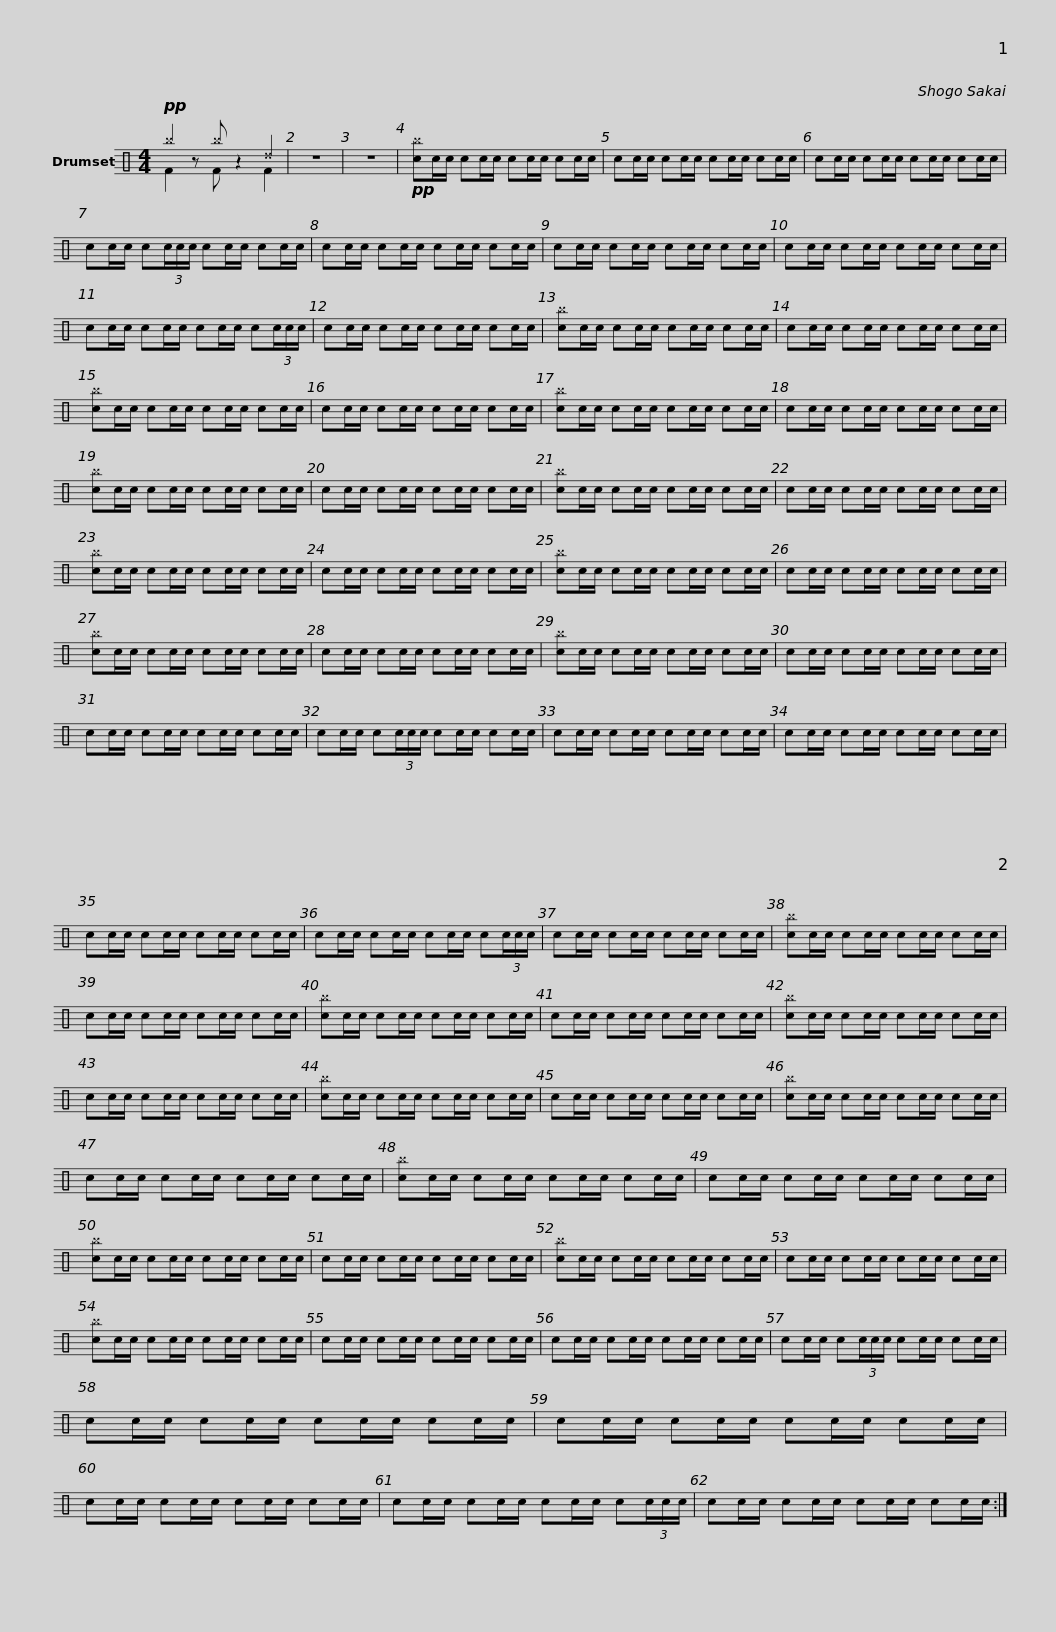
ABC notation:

X:1
%%score ( 1 2 )
L:1/8
M:4/4
I:linebreak $
K:C
V:1 perc
K:none
V:2 perc
K:none
V:1
!pp! ^b2 z ^b z2 ^d2 | z8 | z8 |!pp! [c^b]c/c/ cc/c/ cc/c/ cc/c/ | cc/c/ cc/c/ cc/c/ cc/c/ | %5
 cc/c/ cc/c/ cc/c/ cc/c/ |$ cc/c/ c(3c/c/c/ cc/c/ cc/c/ | cc/c/ cc/c/ cc/c/ cc/c/ | cc/c/ cc/c/ cc/c/ cc/c/ | cc/c/ cc/c/ cc/c/ cc/c/ |$ %10
 cc/c/ cc/c/ cc/c/ c(3c/c/c/ | cc/c/ cc/c/ cc/c/ cc/c/ | [c^b]c/c/ cc/c/ cc/c/ cc/c/ | cc/c/ cc/c/ cc/c/ cc/c/ |$ [c^b]c/c/ cc/c/ cc/c/ cc/c/ | %15
 cc/c/ cc/c/ cc/c/ cc/c/ | [c^b]c/c/ cc/c/ cc/c/ cc/c/ | cc/c/ cc/c/ cc/c/ cc/c/ |$ [c^b]c/c/ cc/c/ cc/c/ cc/c/ | cc/c/ cc/c/ cc/c/ cc/c/ | %20
 [c^b]c/c/ cc/c/ cc/c/ cc/c/ | cc/c/ cc/c/ cc/c/ cc/c/ |$ [c^b]c/c/ cc/c/ cc/c/ cc/c/ | cc/c/ cc/c/ cc/c/ cc/c/ | [c^b]c/c/ cc/c/ cc/c/ cc/c/ | %25
 cc/c/ cc/c/ cc/c/ cc/c/ |$ [c^b]c/c/ cc/c/ cc/c/ cc/c/ | cc/c/ cc/c/ cc/c/ cc/c/ | [c^b]c/c/ cc/c/ cc/c/ cc/c/ | cc/c/ cc/c/ cc/c/ cc/c/ |$ %30
 cc/c/ cc/c/ cc/c/ cc/c/ | cc/c/ c(3c/c/c/ cc/c/ cc/c/ | cc/c/ cc/c/ cc/c/ cc/c/ |$ cc/c/ cc/c/ cc/c/ cc/c/ | cc/c/ cc/c/ cc/c/ cc/c/ | %35
 cc/c/ cc/c/ cc/c/ c(3c/c/c/ | cc/c/ cc/c/ cc/c/ cc/c/ |$ [c^b]c/c/ cc/c/ cc/c/ cc/c/ | cc/c/ cc/c/ cc/c/ cc/c/ | [c^b]c/c/ cc/c/ cc/c/ cc/c/ | %40
 cc/c/ cc/c/ cc/c/ cc/c/ |$ [c^b]c/c/ cc/c/ cc/c/ cc/c/ | cc/c/ cc/c/ cc/c/ cc/c/ | [c^b]c/c/ cc/c/ cc/c/ cc/c/ | cc/c/ cc/c/ cc/c/ cc/c/ |$ %45
 [c^b]c/c/ cc/c/ cc/c/ cc/c/ | cc/c/ cc/c/ cc/c/ cc/c/ | [c^b]c/c/ cc/c/ cc/c/ cc/c/ | cc/c/ cc/c/ cc/c/ cc/c/ |$ [c^b]c/c/ cc/c/ cc/c/ cc/c/ | %50
 cc/c/ cc/c/ cc/c/ cc/c/ | [c^b]c/c/ cc/c/ cc/c/ cc/c/ | cc/c/ cc/c/ cc/c/ cc/c/ |$ [c^b]c/c/ cc/c/ cc/c/ cc/c/ | cc/c/ cc/c/ cc/c/ cc/c/ | %55
 cc/c/ cc/c/ cc/c/ cc/c/ | cc/c/ c(3c/c/c/ cc/c/ cc/c/ |$ cc/c/ cc/c/ cc/c/ cc/c/ | cc/c/ cc/c/ cc/c/ cc/c/ | cc/c/ cc/c/ cc/c/ cc/c/ | %60
 cc/c/ cc/c/ cc/c/ c(3c/c/c/ |$ cc/c/ cc/c/ cc/c/ cc/c/ :| %62
V:2
 F2 z F z2 F2 | x8 | x8 | x8 | x8 | %5
 x8 |$ x8 | x8 | x8 | x8 |$ %10
 x8 | x8 | x8 | x8 |$ x8 | %15
 x8 | x8 | x8 |$ x8 | x8 | %20
 x8 | x8 |$ x8 | x8 | x8 | %25
 x8 |$ x8 | x8 | x8 | x8 |$ %30
 x8 | x8 | x8 |$ x8 | x8 | %35
 x8 | x8 |$ x8 | x8 | x8 | %40
 x8 |$ x8 | x8 | x8 | x8 |$ %45
 x8 | x8 | x8 | x8 |$ x8 | %50
 x8 | x8 | x8 |$ x8 | x8 | %55
 x8 | x8 |$ x8 | x8 | x8 | %60
 x8 |$ x8 :| %62
